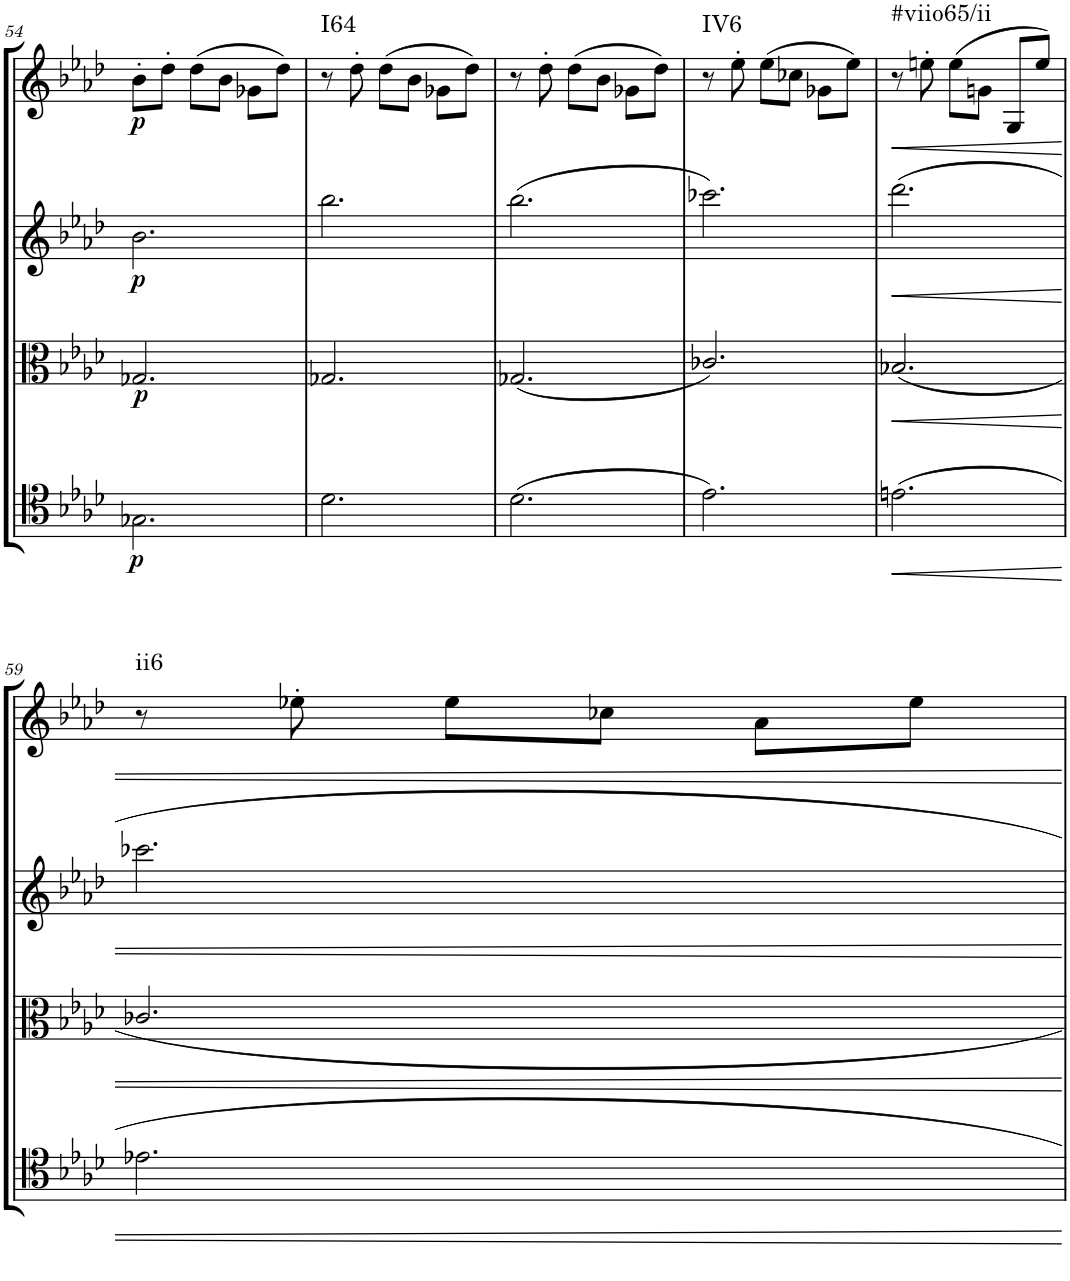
**kern	**dynam	**kern	**dynam	**kern	**dynam	**kern	**dynam	**harte
*part4	*part4	*part3	*part3	*part2	*part2	*part1	*part1	*part1
*staff4	*staff4	*staff3	*staff3	*staff2	*staff2	*staff1	*staff1	*
*I"Cello	*	*I"Viola	*	*I"2nd Violin	*	*I"1st Violin	*	*
*	*	*I'Vla	*	*I'Vln	*	*I'Vln	*	*
!!LO:PB:g=z
*clefC4	*	*clefC3	*	*clefG2	*	*clefG2	*	*
*k[b-e-a-d-]	*	*k[b-e-a-d-]	*	*k[b-e-a-d-]	*	*k[b-e-a-d-]	*	*
*M3/4	*	*M3/4	*	*M3/4	*	*M3/4	*	*
=54	=54	=54	=54	=54	=54	=54	=54	=54
!	!LO:DY:b	!	!LO:DY:b	!	!LO:DY:b	!	!LO:DY:b	!
2.G-X\	p	2.G-X/	p	2.b-\	p	8b-'\L	p	.
.	.	.	.	.	.	8dd-'\J	.	.
.	.	.	.	.	.	(8dd-\L	.	.
.	.	.	.	.	.	8b-\J	.	.
.	.	.	.	.	.	8g-X\L	.	.
.	.	.	.	.	.	8dd-\J)	.	.
=55	=55	=55	=55	=55	=55	=55	=55	=55
!	!	!	!	!	!	!	!	!LO:H:kt=I64
2.d-\	.	2.G-X/	.	2.bb-\	.	8r	.	N
.	.	.	.	.	.	8dd-'\	.	.
.	.	.	.	.	.	(8dd-\L	.	.
.	.	.	.	.	.	8b-\J	.	.
.	.	.	.	.	.	8g-X\L	.	.
.	.	.	.	.	.	8dd-\J)	.	.
=56	=56	=56	=56	=56	=56	=56	=56	=56
(2.d-\	.	(2.G-X/	.	(2.bb-\	.	8r	.	.
.	.	.	.	.	.	8dd-'\	.	.
.	.	.	.	.	.	(8dd-\L	.	.
.	.	.	.	.	.	8b-\J	.	.
.	.	.	.	.	.	8g-X\L	.	.
.	.	.	.	.	.	8dd-\J)	.	.
=57	=57	=57	=57	=57	=57	=57	=57	=57
!	!	!	!	!	!	!	!	!LO:H:kt=IV6
2.e-\)	.	2.c-X/)	.	2.ccc-X\)	.	8r	.	N
.	.	.	.	.	.	8ee-'\	.	.
.	.	.	.	.	.	(8ee-\L	.	.
.	.	.	.	.	.	8cc-X\J	.	.
.	.	.	.	.	.	8g-X\L	.	.
.	.	.	.	.	.	8ee-\J)	.	.
=58	=58	=58	=58	=58	=58	=58	=58	=58
!	!	!	!	!	!	!	!	!LO:H:kt=#viio65/ii
2.en\	.	2.B-X/	.	2.ddd-\	.	8r	.	N
.	.	.	.	.	.	8een'\	.	.
.	.	.	.	.	.	(8ee\L	.	.
.	.	.	.	.	.	8gn\J	.	.
.	.	.	.	.	.	8G/L	.	.
.	.	.	.	.	.	8ee/J)	.	.
!!LO:LB:g=z
=59	=59	=59	=59	=59	=59	=59	=59	=59
!	!	!	!	!	!	!	!	!LO:H:kt=ii6
2.e-X\	.	2.c-X/	.	2.ccc-X\	.	8r	.	N
.	.	.	.	.	.	8ee-X'\	.	.
.	.	.	.	.	.	8ee-\L	.	.
.	.	.	.	.	.	8cc-X\J	.	.
.	.	.	.	.	.	8a-\L	.	.
.	.	.	.	.	.	8ee-\J	.	.
=	=	=	=	=	=	=	=	=
*-	*-	*-	*-	*-	*-	*-	*-	*-
